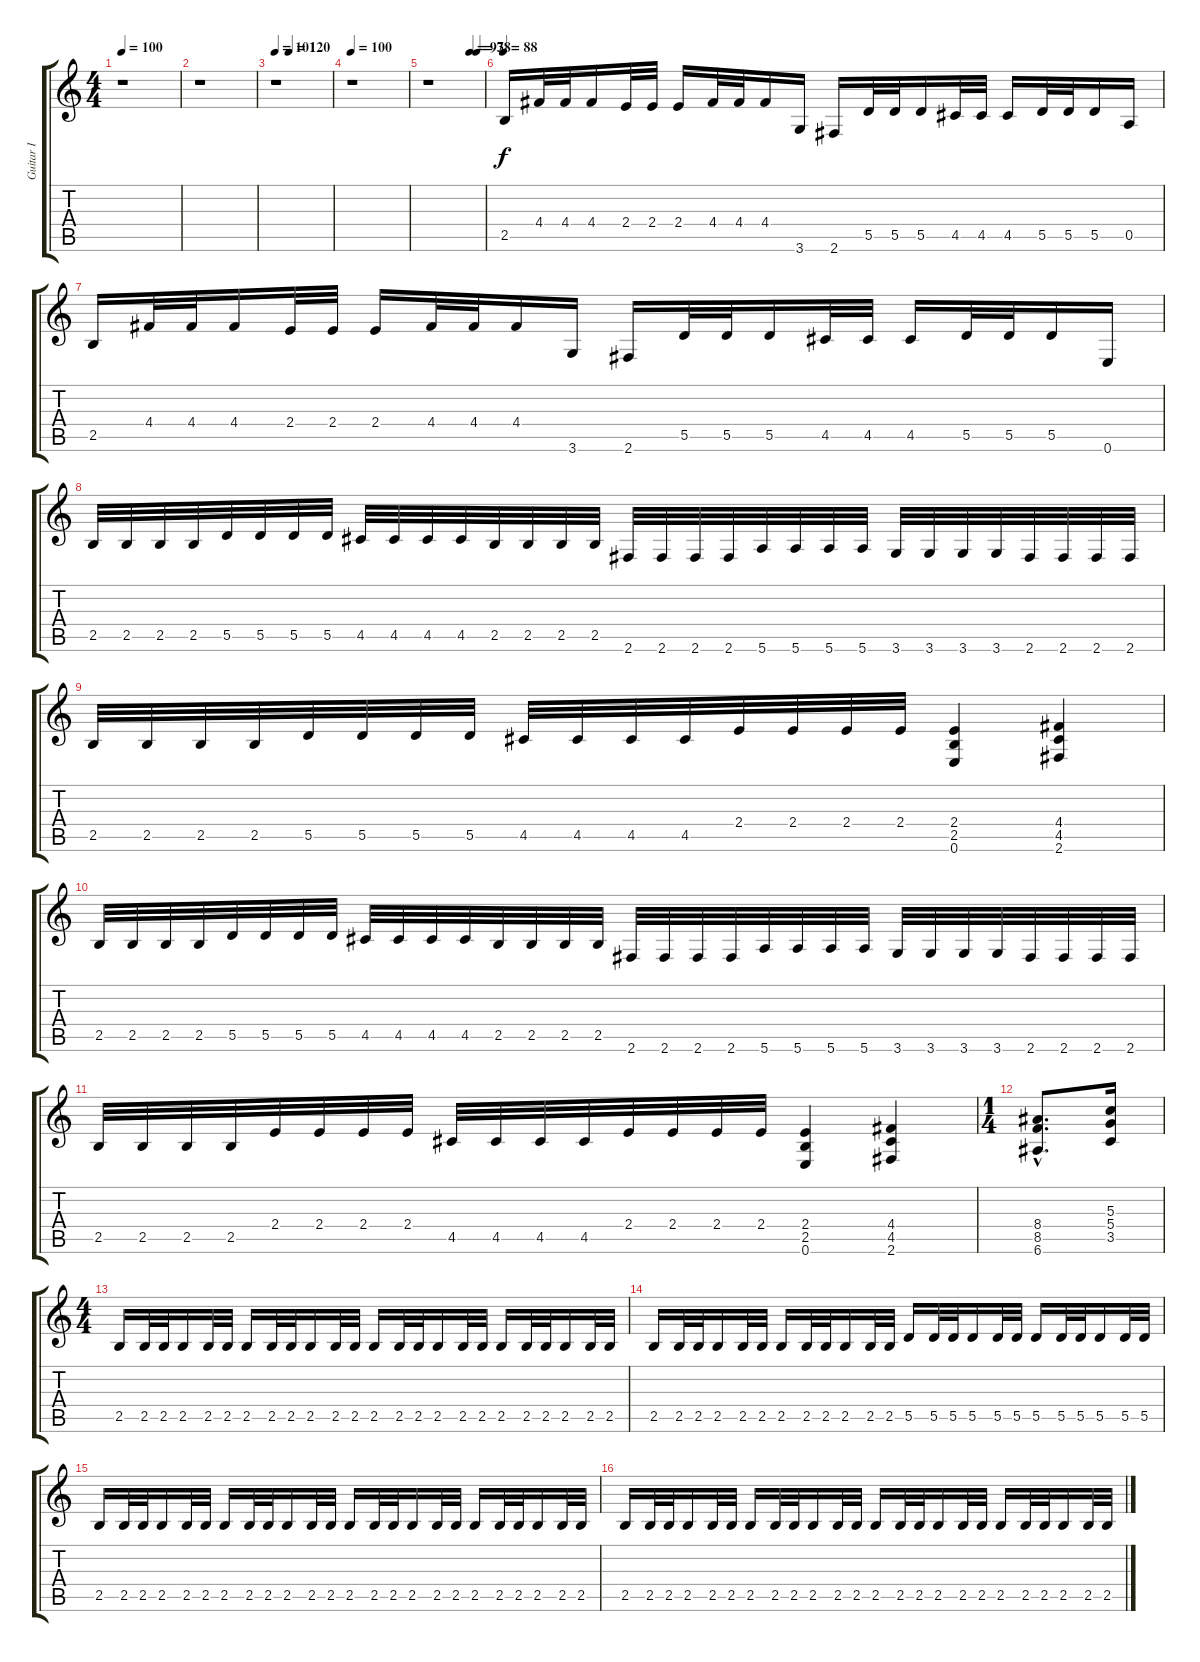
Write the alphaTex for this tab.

\track ("Guitar I" "Guitar I") {instrument distortionguitar}
\staff {score tabs}
\tuning (E4 B3 G3 D3 A2 E2) {hide}
\ts (4 4)
\tempo 100
\clef g2
\ks c
r.1{dy f} |
r.1 |
\tempo 101
\tempo (120 0.25)
r.1 |
\tempo 100
r.1 |
\tempo (93 0.75)
\tempo (78 0.875)
r.1 |
\tempo 88
2.5.16 4.4.32 4.4.32 4.4.16 2.4.32 2.4.32 2.4.16 4.4.32 4.4.32 4.4.16 3.6.16 2.6.16 5.5.32 5.5.32 5.5.16 4.5.32 4.5.32 4.5.16 5.5.32 5.5.32 5.5.16 0.5.16 |
2.5.16 4.4.32 4.4.32 4.4.16 2.4.32 2.4.32 2.4.16 4.4.32 4.4.32 4.4.16 3.6.16 2.6.16 5.5.32 5.5.32 5.5.16 4.5.32 4.5.32 4.5.16 5.5.32 5.5.32 5.5.16 0.6.16 |
2.5.32 2.5.32 2.5.32 2.5.32 5.5.32 5.5.32 5.5.32 5.5.32 4.5.32 4.5.32 4.5.32 4.5.32 2.5.32 2.5.32 2.5.32 2.5.32 2.6.32 2.6.32 2.6.32 2.6.32 5.6.32 5.6.32 5.6.32 5.6.32 3.6.32 3.6.32 3.6.32 3.6.32 2.6.32 2.6.32 2.6.32 2.6.32 |
2.5.32 2.5.32 2.5.32 2.5.32 5.5.32 5.5.32 5.5.32 5.5.32 4.5.32 4.5.32 4.5.32 4.5.32 2.4.32 2.4.32 2.4.32 2.4.32 (2.4 2.5 0.6).4 (4.4 4.5 2.6).4 |
2.5.32 2.5.32 2.5.32 2.5.32 5.5.32 5.5.32 5.5.32 5.5.32 4.5.32 4.5.32 4.5.32 4.5.32 2.5.32 2.5.32 2.5.32 2.5.32 2.6.32 2.6.32 2.6.32 2.6.32 5.6.32 5.6.32 5.6.32 5.6.32 3.6.32 3.6.32 3.6.32 3.6.32 2.6.32 2.6.32 2.6.32 2.6.32 |
2.5.32 2.5.32 2.5.32 2.5.32 2.4.32 2.4.32 2.4.32 2.4.32 4.5.32 4.5.32 4.5.32 4.5.32 2.4.32 2.4.32 2.4.32 2.4.32 (2.4 2.5 0.6).4 (4.4 4.5 2.6).4 |
\ts (1 4)
(8.4{hac} 8.5{hac} 6.6{hac}).8{d} (5.3 5.4 3.5).16 |
\ts (4 4)
2.5.16 2.5.32 2.5.32 2.5.16 2.5.32 2.5.32 2.5.16 2.5.32 2.5.32 2.5.16 2.5.32 2.5.32 2.5.16 2.5.32 2.5.32 2.5.16 2.5.32 2.5.32 2.5.16 2.5.32 2.5.32 2.5.16 2.5.32 2.5.32 |
2.5.16 2.5.32 2.5.32 2.5.16 2.5.32 2.5.32 2.5.16 2.5.32 2.5.32 2.5.16 2.5.32 2.5.32 5.5.16 5.5.32 5.5.32 5.5.16 5.5.32 5.5.32 5.5.16 5.5.32 5.5.32 5.5.16 5.5.32 5.5.32 |
2.5.16 2.5.32 2.5.32 2.5.16 2.5.32 2.5.32 2.5.16 2.5.32 2.5.32 2.5.16 2.5.32 2.5.32 2.5.16 2.5.32 2.5.32 2.5.16 2.5.32 2.5.32 2.5.16 2.5.32 2.5.32 2.5.16 2.5.32 2.5.32 |
2.5.16 2.5.32 2.5.32 2.5.16 2.5.32 2.5.32 2.5.16 2.5.32 2.5.32 2.5.16 2.5.32 2.5.32 2.5.16 2.5.32 2.5.32 2.5.16 2.5.32 2.5.32 2.5.16 2.5.32 2.5.32 2.5.16 2.5.32 2.5.32
